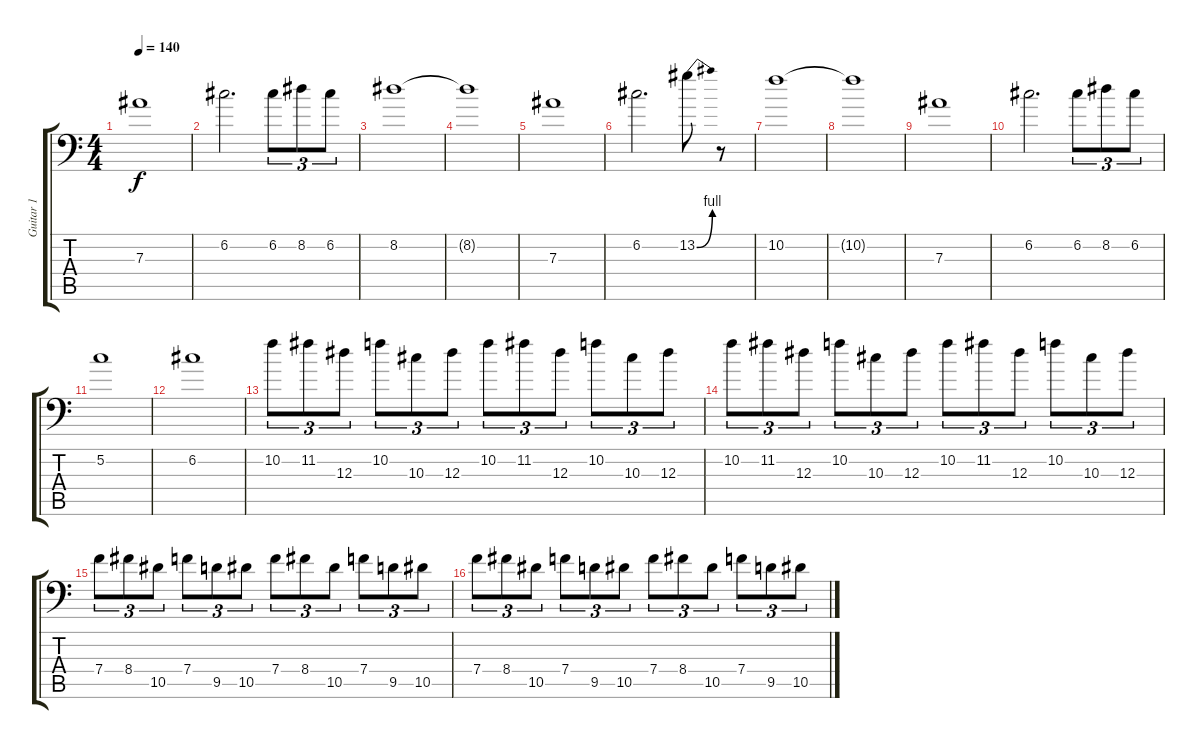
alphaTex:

\track ("Guitar 1" "Guitar 1") {instrument distortionguitar}
\staff {score tabs}
\tuning (C4 G3 Eb3 Bb2 F2 Bb1) {hide}
\ts (4 4)
\tempo 140
\clef f4
\ks c
7.3.1{dy f} |
6.2.2{d} 6.2.8{tu (3 2)} 8.2.8{tu (3 2)} 6.2.8{tu (3 2)} |
8.2.1 |
8.2{t}.1 |
7.3.1 |
6.2.2{d} 13.2{be (bend 0 0 60 4)}.8 r.8 |
10.2.1 |
10.2{t}.1 |
7.3.1 |
6.2.2{d} 6.2.8{tu (3 2)} 8.2.8{tu (3 2)} 6.2.8{tu (3 2)} |
5.2.1 |
6.2.1 |
10.2.8{tu (3 2)} 11.2.8{tu (3 2)} 12.3.8{tu (3 2)} 10.2.8{tu (3 2)} 10.3.8{tu (3 2)} 12.3.8{tu (3 2)} 10.2.8{tu (3 2)} 11.2.8{tu (3 2)} 12.3.8{tu (3 2)} 10.2.8{tu (3 2)} 10.3.8{tu (3 2)} 12.3.8{tu (3 2)} |
10.2.8{tu (3 2)} 11.2.8{tu (3 2)} 12.3.8{tu (3 2)} 10.2.8{tu (3 2)} 10.3.8{tu (3 2)} 12.3.8{tu (3 2)} 10.2.8{tu (3 2)} 11.2.8{tu (3 2)} 12.3.8{tu (3 2)} 10.2.8{tu (3 2)} 10.3.8{tu (3 2)} 12.3.8{tu (3 2)} |
7.4.8{tu (3 2)} 8.4.8{tu (3 2)} 10.5.8{tu (3 2)} 7.4.8{tu (3 2)} 9.5.8{tu (3 2)} 10.5.8{tu (3 2)} 7.4.8{tu (3 2)} 8.4.8{tu (3 2)} 10.5.8{tu (3 2)} 7.4.8{tu (3 2)} 9.5.8{tu (3 2)} 10.5.8{tu (3 2)} |
7.4.8{tu (3 2)} 8.4.8{tu (3 2)} 10.5.8{tu (3 2)} 7.4.8{tu (3 2)} 9.5.8{tu (3 2)} 10.5.8{tu (3 2)} 7.4.8{tu (3 2)} 8.4.8{tu (3 2)} 10.5.8{tu (3 2)} 7.4.8{tu (3 2)} 9.5.8{tu (3 2)} 10.5.8{tu (3 2)}
